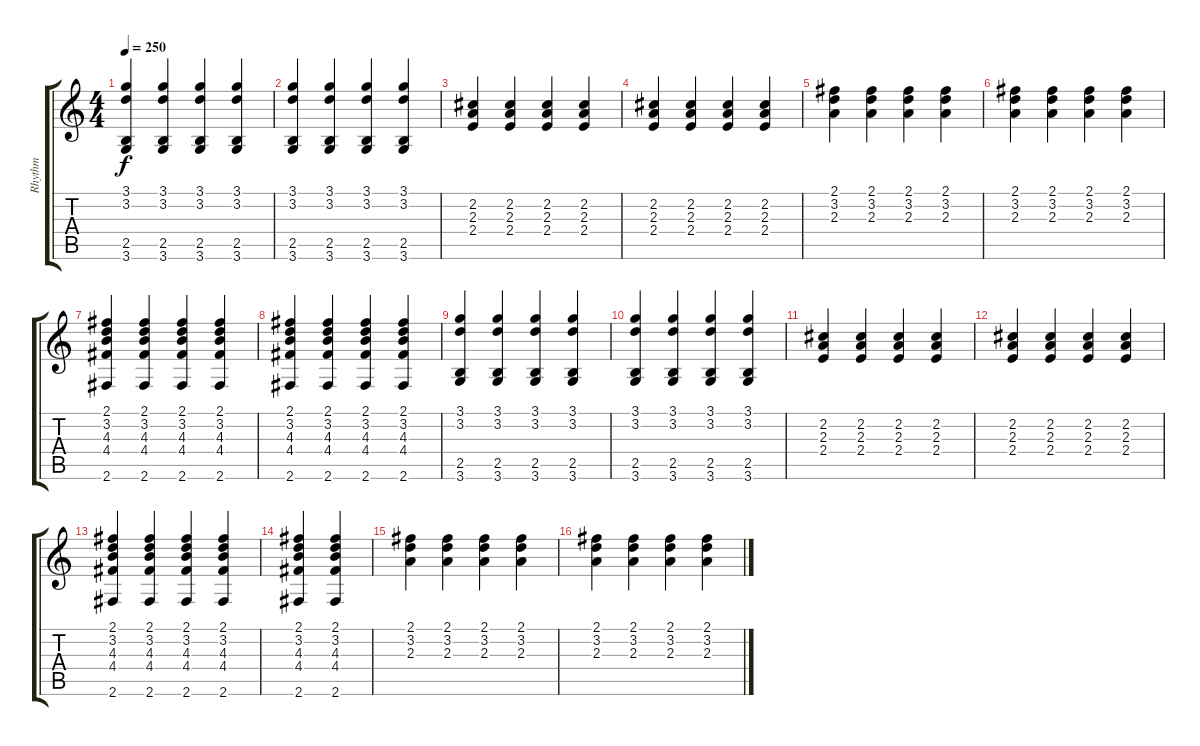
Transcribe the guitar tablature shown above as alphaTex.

\track ("Rhythm" "Rhythm") {instrument acousticguitarsteel}
\staff {score tabs}
\tuning (E4 B3 G3 D3 A2 E2) {hide}
\ts (4 4)
\tempo 250
\clef g2
\ks c
(3.1 3.2 2.5 3.6).4{dy f} (3.1 3.2 2.5 3.6).4 (3.1 3.2 2.5 3.6).4 (3.1 3.2 2.5 3.6).4 |
(3.1 3.2 2.5 3.6).4 (3.1 3.2 2.5 3.6).4 (3.1 3.2 2.5 3.6).4 (3.1 3.2 2.5 3.6).4 |
(2.2 2.3 2.4).4 (2.2 2.3 2.4).4 (2.2 2.3 2.4).4 (2.2 2.3 2.4).4 |
(2.2 2.3 2.4).4 (2.2 2.3 2.4).4 (2.2 2.3 2.4).4 (2.2 2.3 2.4).4 |
(2.1 3.2 2.3).4 (2.1 3.2 2.3).4 (2.1 3.2 2.3).4 (2.1 3.2 2.3).4 |
(2.1 3.2 2.3).4 (2.1 3.2 2.3).4 (2.1 3.2 2.3).4 (2.1 3.2 2.3).4 |
(2.1 3.2 4.3 4.4 2.6).4 (2.1 3.2 4.3 4.4 2.6).4 (2.1 3.2 4.3 4.4 2.6).4 (2.1 3.2 4.3 4.4 2.6).4 |
(2.1 3.2 4.3 4.4 2.6).4 (2.1 3.2 4.3 4.4 2.6).4 (2.1 3.2 4.3 4.4 2.6).4 (2.1 3.2 4.3 4.4 2.6).4 |
(3.1 3.2 2.5 3.6).4 (3.1 3.2 2.5 3.6).4 (3.1 3.2 2.5 3.6).4 (3.1 3.2 2.5 3.6).4 |
(3.1 3.2 2.5 3.6).4 (3.1 3.2 2.5 3.6).4 (3.1 3.2 2.5 3.6).4 (3.1 3.2 2.5 3.6).4 |
(2.2 2.3 2.4).4 (2.2 2.3 2.4).4 (2.2 2.3 2.4).4 (2.2 2.3 2.4).4 |
(2.2 2.3 2.4).4 (2.2 2.3 2.4).4 (2.2 2.3 2.4).4 (2.2 2.3 2.4).4 |
(2.1 3.2 4.3 4.4 2.6).4 (2.1 3.2 4.3 4.4 2.6).4 (2.1 3.2 4.3 4.4 2.6).4 (2.1 3.2 4.3 4.4 2.6).4 |
(2.1 3.2 4.3 4.4 2.6).4 (2.1 3.2 4.3 4.4 2.6).4 |
(2.1 3.2 2.3).4 (2.1 3.2 2.3).4 (2.1 3.2 2.3).4 (2.1 3.2 2.3).4 |
(2.1 3.2 2.3).4 (2.1 3.2 2.3).4 (2.1 3.2 2.3).4 (2.1 3.2 2.3).4
